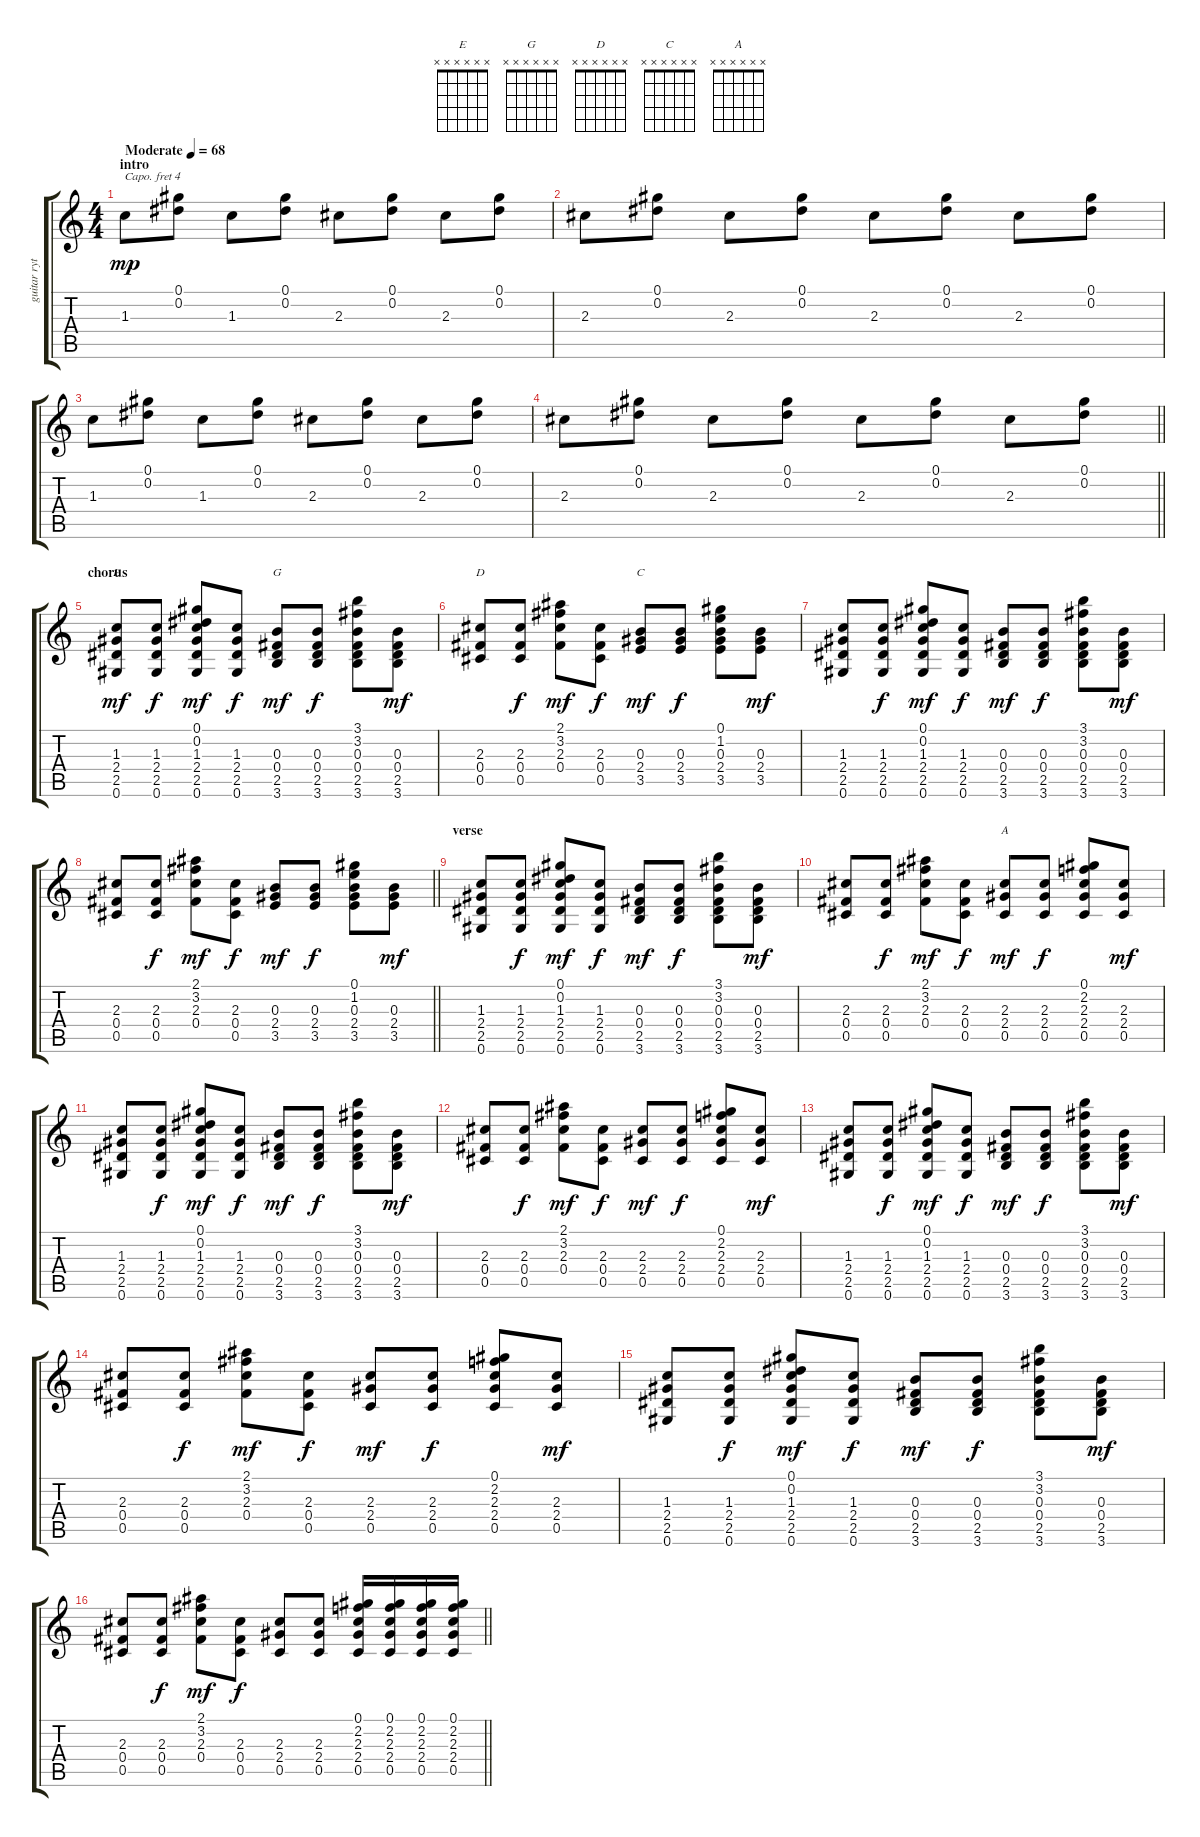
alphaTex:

\track ("guitar rythm" "guitar ryt") {instrument acousticguitarsteel}
\staff {score tabs}
\capo 4
\tuning (E4 B3 G3 D3 A2 E2) {hide}
\chord ("E" x x x x x x)
\chord ("G" x x x x x x)
\chord ("D" x x x x x x)
\chord ("C" x x x x x x)
\chord ("A" x x x x x x)
\ts (4 4)
\section ("" "intro")
\tempo (68 "Moderate")
\clef g2
\ks c
1.3.8{dy mp instrument acousticguitarsteel} (0.1 0.2).8 1.3.8 (0.1 0.2).8 2.3.8 (0.1 0.2).8 2.3.8 (0.1 0.2).8 |
2.3.8 (0.1 0.2).8 2.3.8 (0.1 0.2).8 2.3.8 (0.1 0.2).8 2.3.8 (0.1 0.2).8 |
1.3.8 (0.1 0.2).8 1.3.8 (0.1 0.2).8 2.3.8 (0.1 0.2).8 2.3.8 (0.1 0.2).8 |
\barLineRight lightlight
2.3.8 (0.1 0.2).8 2.3.8 (0.1 0.2).8 2.3.8 (0.1 0.2).8 2.3.8 (0.1 0.2).8 |
\section ("" "chorus")
(1.3 2.4 2.5 0.6).8{ch "E" dy mf} (1.3 2.4 2.5 0.6).8{dy f} (0.1 0.2 1.3 2.4 2.5 0.6).8{dy mf} (1.3 2.4 2.5 0.6).8{dy f} (0.3 0.4 2.5 3.6).8{ch "G" dy mf} (0.3 0.4 2.5 3.6).8{dy f} (3.1 3.2 0.3 0.4 2.5 3.6).8 (0.3 0.4 2.5 3.6).8{dy mf} |
(2.3 0.4 0.5).8{ch "D"} (2.3 0.4 0.5).8{dy f} (2.1 3.2 2.3 0.4).8{dy mf} (2.3 0.4 0.5).8{dy f} (0.3 2.4 3.5).8{ch "C" dy mf} (0.3 2.4 3.5).8{dy f} (0.1 1.2 0.3 2.4 3.5).8 (0.3 2.4 3.5).8{dy mf} |
(1.3 2.4 2.5 0.6).8 (1.3 2.4 2.5 0.6).8{dy f} (0.1 0.2 1.3 2.4 2.5 0.6).8{dy mf} (1.3 2.4 2.5 0.6).8{dy f} (0.3 0.4 2.5 3.6).8{dy mf} (0.3 0.4 2.5 3.6).8{dy f} (3.1 3.2 0.3 0.4 2.5 3.6).8 (0.3 0.4 2.5 3.6).8{dy mf} |
\barLineRight lightlight
(2.3 0.4 0.5).8 (2.3 0.4 0.5).8{dy f} (2.1 3.2 2.3 0.4).8{dy mf} (2.3 0.4 0.5).8{dy f} (0.3 2.4 3.5).8{dy mf} (0.3 2.4 3.5).8{dy f} (0.1 1.2 0.3 2.4 3.5).8 (0.3 2.4 3.5).8{dy mf} |
\section ("" "verse")
(1.3 2.4 2.5 0.6).8 (1.3 2.4 2.5 0.6).8{dy f} (0.1 0.2 1.3 2.4 2.5 0.6).8{dy mf} (1.3 2.4 2.5 0.6).8{dy f} (0.3 0.4 2.5 3.6).8{dy mf} (0.3 0.4 2.5 3.6).8{dy f} (3.1 3.2 0.3 0.4 2.5 3.6).8 (0.3 0.4 2.5 3.6).8{dy mf} |
(2.3 0.4 0.5).8 (2.3 0.4 0.5).8{dy f} (2.1 3.2 2.3 0.4).8{dy mf} (2.3 0.4 0.5).8{dy f} (2.3 2.4 0.5).8{ch "A" dy mf} (2.3 2.4 0.5).8{dy f} (0.1 2.2 2.3 2.4 0.5).8 (2.3 2.4 0.5).8{dy mf} |
(1.3 2.4 2.5 0.6).8 (1.3 2.4 2.5 0.6).8{dy f} (0.1 0.2 1.3 2.4 2.5 0.6).8{dy mf} (1.3 2.4 2.5 0.6).8{dy f} (0.3 0.4 2.5 3.6).8{dy mf} (0.3 0.4 2.5 3.6).8{dy f} (3.1 3.2 0.3 0.4 2.5 3.6).8 (0.3 0.4 2.5 3.6).8{dy mf} |
(2.3 0.4 0.5).8 (2.3 0.4 0.5).8{dy f} (2.1 3.2 2.3 0.4).8{dy mf} (2.3 0.4 0.5).8{dy f} (2.3 2.4 0.5).8{dy mf} (2.3 2.4 0.5).8{dy f} (0.1 2.2 2.3 2.4 0.5).8 (2.3 2.4 0.5).8{dy mf} |
(1.3 2.4 2.5 0.6).8 (1.3 2.4 2.5 0.6).8{dy f} (0.1 0.2 1.3 2.4 2.5 0.6).8{dy mf} (1.3 2.4 2.5 0.6).8{dy f} (0.3 0.4 2.5 3.6).8{dy mf} (0.3 0.4 2.5 3.6).8{dy f} (3.1 3.2 0.3 0.4 2.5 3.6).8 (0.3 0.4 2.5 3.6).8{dy mf} |
(2.3 0.4 0.5).8 (2.3 0.4 0.5).8{dy f} (2.1 3.2 2.3 0.4).8{dy mf} (2.3 0.4 0.5).8{dy f} (2.3 2.4 0.5).8{dy mf} (2.3 2.4 0.5).8{dy f} (0.1 2.2 2.3 2.4 0.5).8 (2.3 2.4 0.5).8{dy mf} |
(1.3 2.4 2.5 0.6).8 (1.3 2.4 2.5 0.6).8{dy f} (0.1 0.2 1.3 2.4 2.5 0.6).8{dy mf} (1.3 2.4 2.5 0.6).8{dy f} (0.3 0.4 2.5 3.6).8{dy mf} (0.3 0.4 2.5 3.6).8{dy f} (3.1 3.2 0.3 0.4 2.5 3.6).8 (0.3 0.4 2.5 3.6).8{dy mf} |
\barLineRight lightlight
(2.3 0.4 0.5).8 (2.3 0.4 0.5).8{dy f} (2.1 3.2 2.3 0.4).8{dy mf} (2.3 0.4 0.5).8{dy f} (2.3 2.4 0.5).8 (2.3 2.4 0.5).8 (0.1 2.2 2.3 2.4 0.5).16 (0.1 2.2 2.3 2.4 0.5).16 (0.1 2.2 2.3 2.4 0.5).16 (0.1 2.2 2.3 2.4 0.5).16
